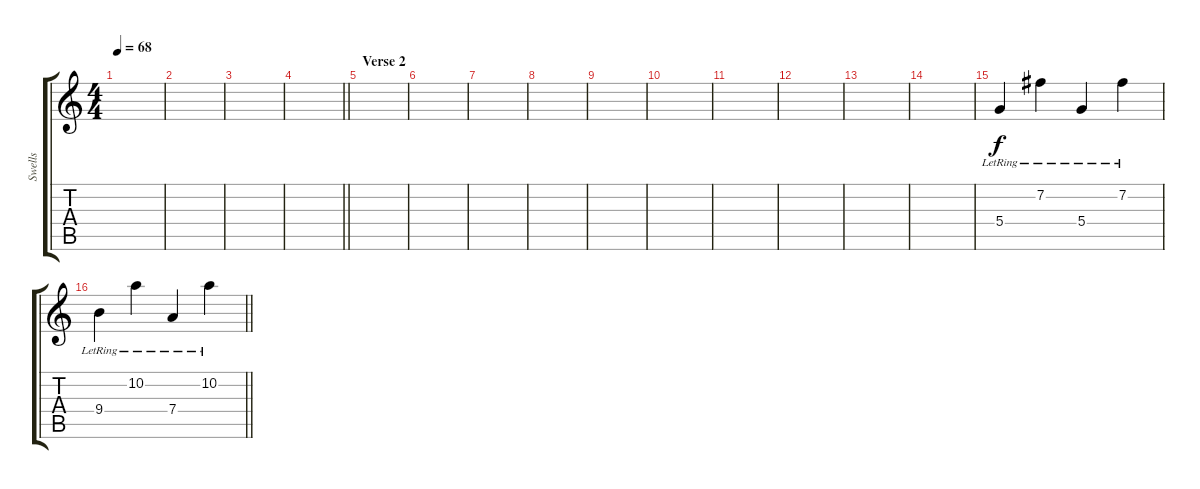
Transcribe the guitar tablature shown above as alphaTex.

\track ("Swells" "Swells") {instrument electricguitarclean}
\staff {score tabs}
\tuning (E4 B3 G3 D3 A2 E2) {hide}
\ts (4 4)
\tempo 68
\clef g2
\ks c
|
|
|
\barLineRight lightlight
|
\section ("" "Verse 2")
|
|
|
|
|
|
|
|
|
|
5.4{lr}.4 7.2{lr}.4 5.4{lr}.4 7.2{lr}.4 |
\barLineRight lightlight
9.4{lr}.4 10.2{lr}.4 7.4{lr}.4 10.2{lr}.4
